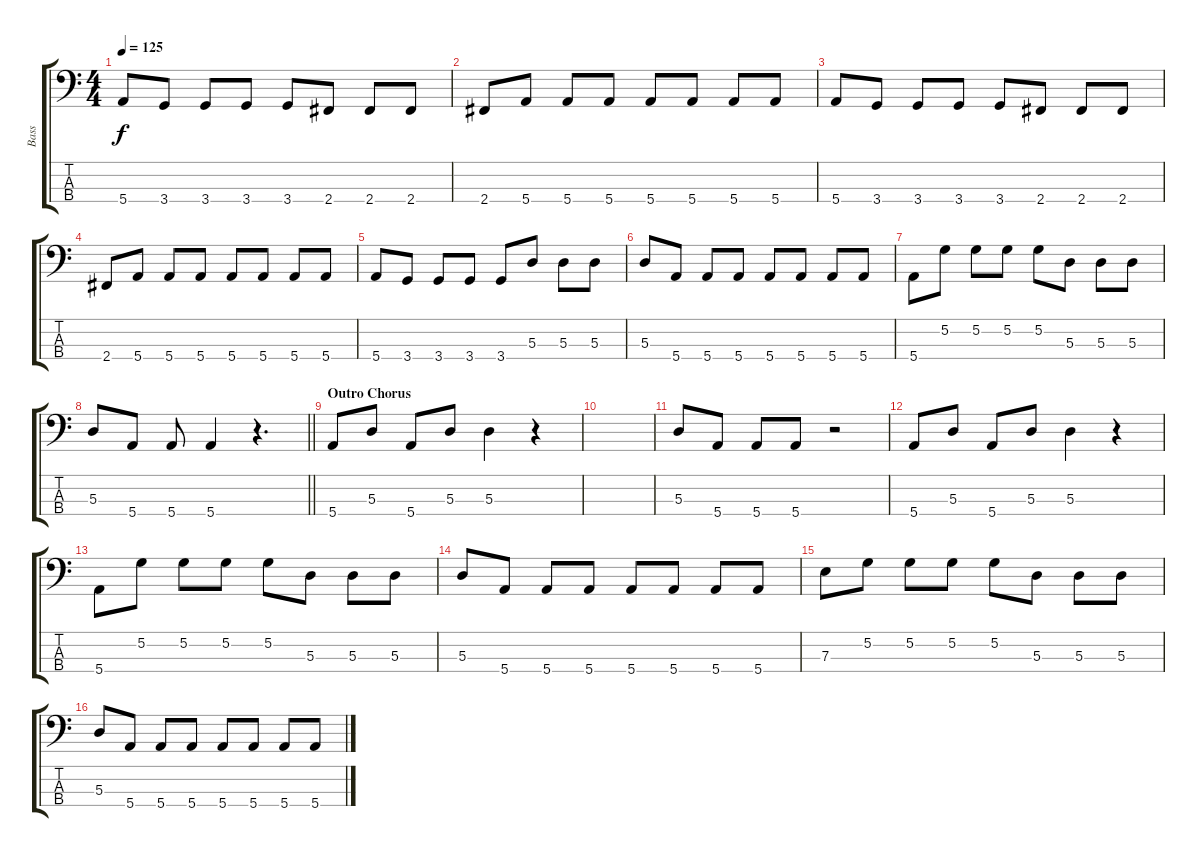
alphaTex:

\track ("Bass" "Bass") {instrument electricbassfinger}
\staff {score tabs}
\tuning (G2 D2 A1 E1) {hide}
\ts (4 4)
\tempo 125
\clef f4
\ks c
5.4.8{dy f} 3.4.8 3.4.8 3.4.8 3.4.8 2.4.8 2.4.8 2.4.8 |
2.4.8 5.4.8 5.4.8 5.4.8 5.4.8 5.4.8 5.4.8 5.4.8 |
5.4.8 3.4.8 3.4.8 3.4.8 3.4.8 2.4.8 2.4.8 2.4.8 |
2.4.8 5.4.8 5.4.8 5.4.8 5.4.8 5.4.8 5.4.8 5.4.8 |
5.4.8 3.4.8 3.4.8 3.4.8 3.4.8 5.3.8 5.3.8 5.3.8 |
5.3.8 5.4.8 5.4.8 5.4.8 5.4.8 5.4.8 5.4.8 5.4.8 |
5.4.8 5.2.8 5.2.8 5.2.8 5.2.8 5.3.8 5.3.8 5.3.8 |
\barLineRight lightlight
5.3.8 5.4.8 5.4.8 5.4.4 r.4{d} |
\section ("" "Outro Chorus")
5.4.8 5.3.8 5.4.8 5.3.8 5.3.4 r.4 |
|
5.3.8 5.4.8 5.4.8 5.4.8 r.2 |
5.4.8 5.3.8 5.4.8 5.3.8 5.3.4 r.4 |
5.4.8 5.2.8 5.2.8 5.2.8 5.2.8 5.3.8 5.3.8 5.3.8 |
5.3.8 5.4.8 5.4.8 5.4.8 5.4.8 5.4.8 5.4.8 5.4.8 |
7.3.8 5.2.8 5.2.8 5.2.8 5.2.8 5.3.8 5.3.8 5.3.8 |
5.3.8 5.4.8 5.4.8 5.4.8 5.4.8 5.4.8 5.4.8 5.4.8
